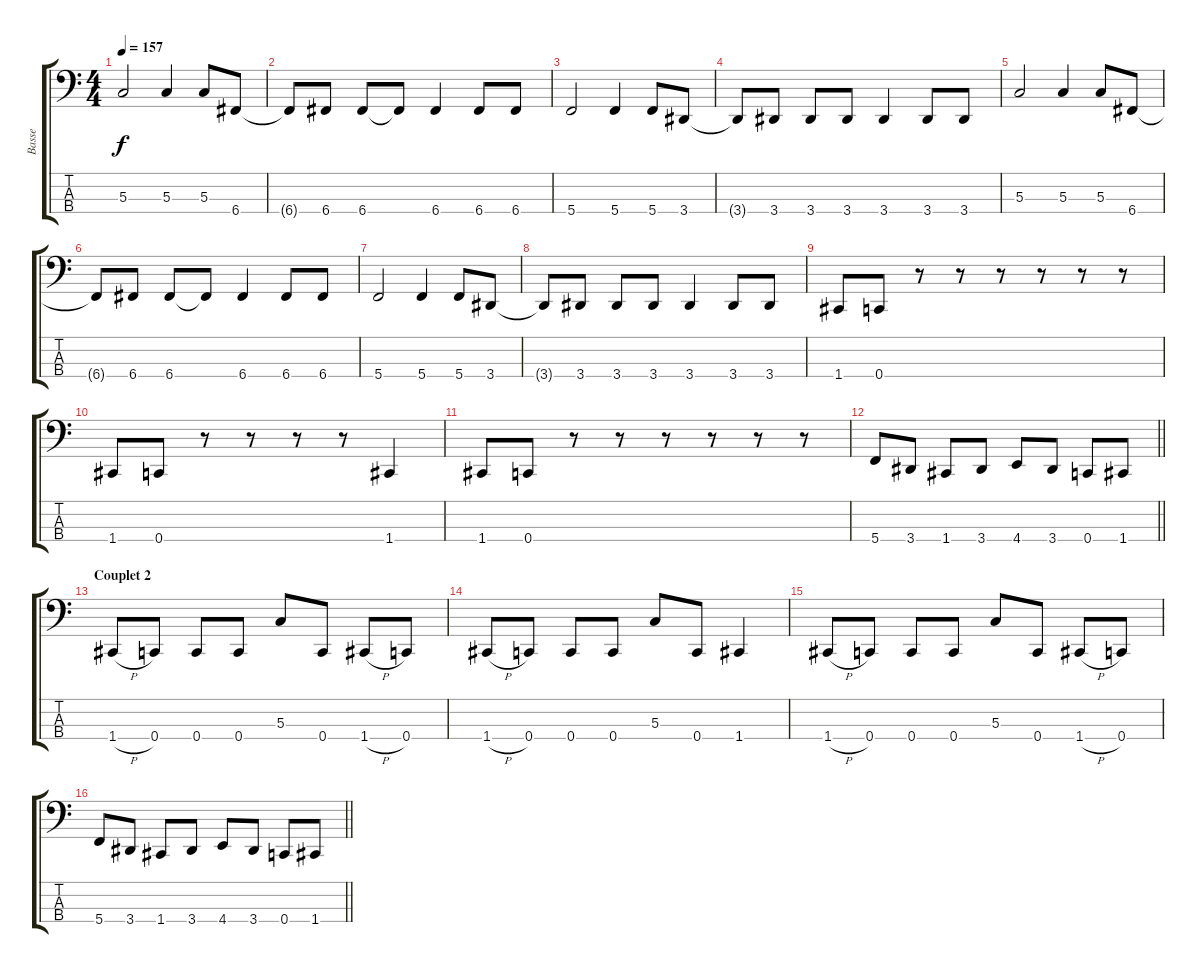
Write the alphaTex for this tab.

\track ("Basse" "Basse") {instrument electricbassfinger}
\staff {score tabs}
\tuning (F2 C2 G1 C1) {hide}
\ts (4 4)
\tempo 157
\clef f4
\ks c
5.3.2{dy f} 5.3.4 5.3.8 6.4.8 |
6.4{t}.8 6.4.8 6.4.8 6.4{t}.8 6.4.4 6.4.8 6.4.8 |
5.4.2 5.4.4 5.4.8 3.4.8 |
3.4{t}.8 3.4.8 3.4.8 3.4.8 3.4.4 3.4.8 3.4.8 |
5.3.2 5.3.4 5.3.8 6.4.8 |
6.4{t}.8 6.4.8 6.4.8 6.4{t}.8 6.4.4 6.4.8 6.4.8 |
5.4.2 5.4.4 5.4.8 3.4.8 |
3.4{t}.8 3.4.8 3.4.8 3.4.8 3.4.4 3.4.8 3.4.8 |
1.4.8 0.4.8 r.8 r.8 r.8 r.8 r.8 r.8 |
1.4.8 0.4.8 r.8 r.8 r.8 r.8 1.4.4 |
1.4.8 0.4.8 r.8 r.8 r.8 r.8 r.8 r.8 |
\barLineRight lightlight
5.4.8 3.4.8 1.4.8 3.4.8 4.4.8 3.4.8 0.4.8 1.4.8 |
\section ("" "Couplet 2")
1.4{h}.8 0.4.8 0.4.8 0.4.8 5.3.8 0.4.8 1.4{h}.8 0.4.8 |
1.4{h}.8 0.4.8 0.4.8 0.4.8 5.3.8 0.4.8 1.4.4 |
1.4{h}.8 0.4.8 0.4.8 0.4.8 5.3.8 0.4.8 1.4{h}.8 0.4.8 |
\barLineRight lightlight
5.4.8 3.4.8 1.4.8 3.4.8 4.4.8 3.4.8 0.4.8 1.4.8
